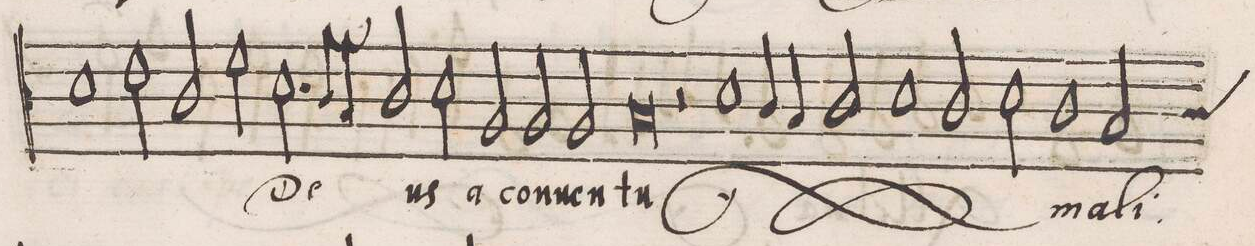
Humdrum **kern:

**kern	**text
*I"ALTVS	*
*clefC3	*
*k[]	*
*met(C|)	*
*M2/1	*
1d	.
2e\	.
2c/	-ſti
=8	=8
2f\	me
*	*Xij
2.d\	De-
8c/L	.
8B/J	.
2c/	.
=9	=9
2d\	-us
2A/	a
2A/	con-
2A/	-uen-
=10	=10
0B	-tu
=11	=11
*	*ij
2r	.
1d	a
4c/	con-
4B/	.
=12	=12
2c/	-uen-
1d	.
2c/	.
=13	=13
2d\	-tu
*	*Xij
1c	ma-
*custos:c	*
2B/	-li-
=14	=14
*-	*-
